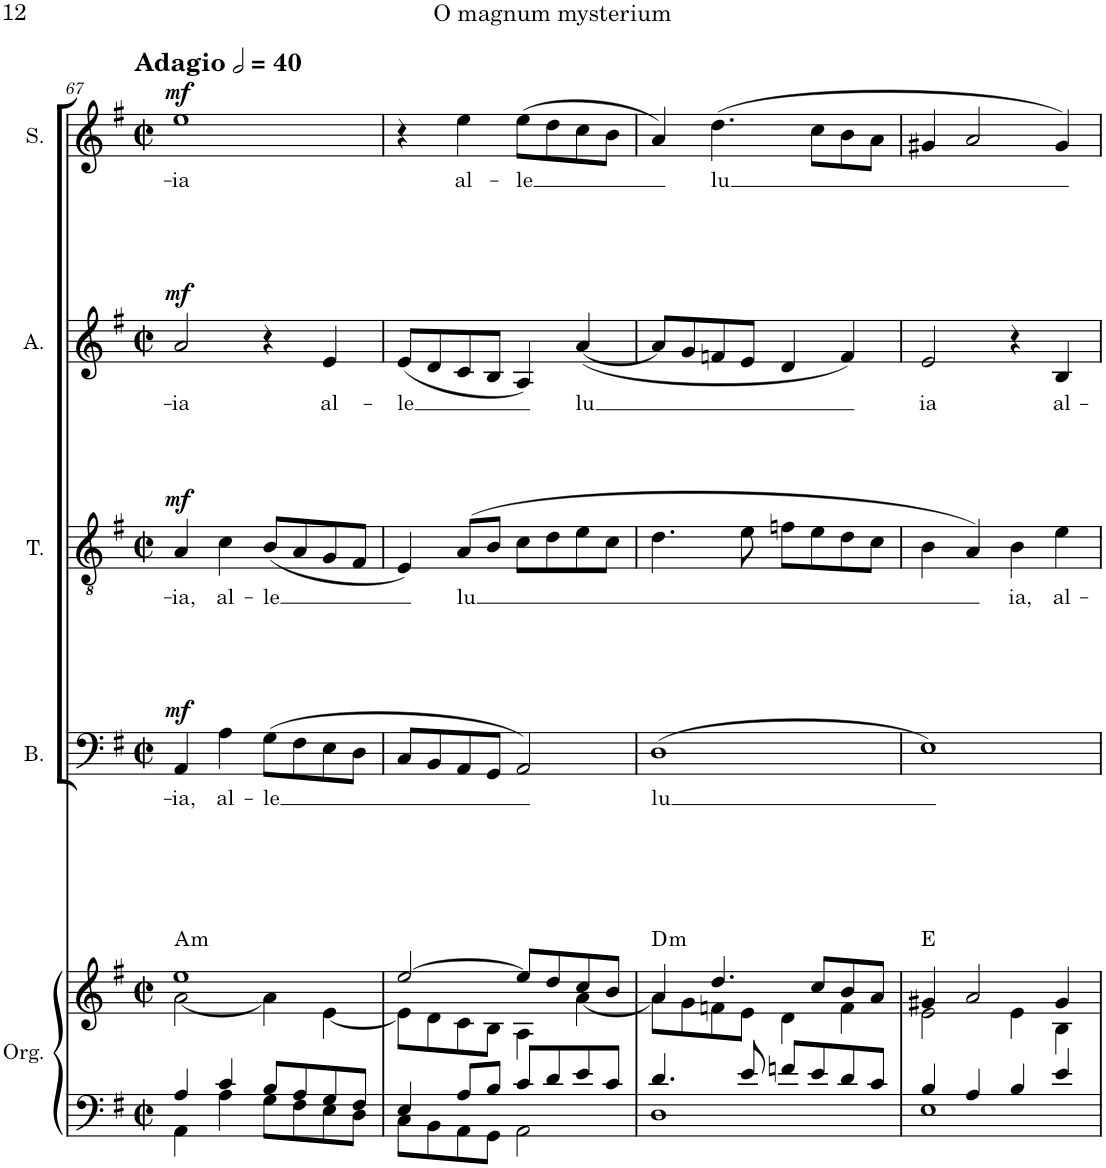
**kern	**kern	**harte	**kern	**text	**dynam	**kern	**text	**dynam	**kern	**text	**dynam	**kern	**text	**dynam
*part5	*part5	*part5	*part4	*part4	*part4	*part3	*part3	*part3	*part2	*part2	*part2	*part1	*part1	*part1
*staff6	*staff5	*	*staff4	*staff4	*staff4	*staff3	*staff3	*staff3	*staff2	*staff2	*staff2	*staff1	*staff1	*staff1
*I"Órgano	*	*	*I"Bajo	*	*	*I"Tenor	*	*	*I"Alto	*	*	*I"Soprano	*	*
*	*	*	*I'B.	*	*	*I'T.	*	*	*I'A.	*	*	*I'S.	*	*
!!LO:PB:g=z
*clefF4	*clefG2	*	*clefF4	*	*	*clefGv2	*	*	*clefG2	*	*	*clefG2	*	*
*k[f#]	*k[f#]	*	*k[f#]	*	*	*k[f#]	*	*	*k[f#]	*	*	*k[f#]	*	*
*M2/2	*M2/2	*	*M2/2	*	*	*M2/2	*	*	*M2/2	*	*	*M2/2	*	*
*met(c|)	*met(c|)	*	*met(c|)	*	*	*met(c|)	*	*	*met(c|)	*	*	*met(c|)	*	*
*MM80	*MM80	*	*MM80	*	*	*MM80	*	*	*MM80	*	*	*MM80	*	*
=67	=67	=67	=67	=67	=67	=67	=67	=67	=67	=67	=67	=67	=67	=67
*^	*^	*	*	*	*	*	*	*	*	*	*	*	*	*
!	!	!	!	!	!	!	!	!	!	!	!	!	!	!LO:TX:a:B:t=Adagio	!	!
!	!	!	!	!LO:H:kt=m	!	!LO:LY:b	!LO:DY:a	!	!LO:LY:b	!LO:DY:a	!	!LO:LY:b	!LO:DY:a	!	!LO:LY:b	!LO:DY:a
4A/	4AA\	1ee	[2a\	A:min	4AA/	-ia,	mf	4A/	-ia,	mf	2a/	-ia	mf	1ee	-ia	mf
!	!	!	!	!	!	!LO:LY:b	!	!	!LO:LY:b	!	!	!	!	!	!	!
4c/	4A\	.	.	.	4A\	al-	.	4c\	al-	.	.	.	.	.	.	.
!	!	!	!	!	!	!LO:LY:b	!	!	!LO:LY:b	!	!	!	!	!	!	!
8B/L	8G\L	.	4a\]	.	(8G\L	-le	.	(8B/L	-le	.	4r	.	.	.	.	.
8A/	8F#\	.	.	.	8F#\	.	.	8A/	.	.	.	.	.	.	.	.
!	!	!	!	!	!	!	!	!	!	!	!	!LO:LY:b	!	!	!	!
8G/	8E\	.	[4e\	.	8E\	.	.	8G/	.	.	4e/	al-	.	.	.	.
8F#/J	8D\J	.	.	.	8D\J	.	.	8F#/J	.	.	.	.	.	.	.	.
=68	=68	=68	=68	=68	=68	=68	=68	=68	=68	=68	=68	=68	=68	=68	=68	=68
!	!	!	!	!	!	!	!	!	!	!	!	!LO:LY:b	!	!	!	!
4E/	8C\L	[2ee/	8e\L]	.	8C/L	.	.	4E/)	.	.	(8e/L	-le	.	4r	.	.
.	8BB\	.	8d\	.	8BB/	.	.	.	.	.	8d/	.	.	.	.	.
!	!	!	!	!	!	!	!	!	!LO:LY:b	!	!	!	!	!	!LO:LY:b	!
8A/L	8AA\	.	8c\	.	8AA/	.	.	(8A/L	lu	.	8c/	.	.	4ee\	al-	.
8B/J	8GG\J	.	8B\J	.	8GG/J	.	.	8B/J	.	.	8B/J	.	.	.	.	.
!	!	!	!	!	!	!	!	!	!	!	!	!	!	!	!LO:LY:b	!
8c/L	2AA\	8ee/L]	4A\	.	2AA/)	.	.	8c\L	.	.	4A/)	.	.	(8ee\L	-le	.
8d/	.	8dd/	.	.	.	.	.	8d\	.	.	.	.	.	8dd\	.	.
!	!	!	!	!	!	!	!	!	!	!	!	!LO:LY:b	!	!	!	!
8e/	.	8cc/	[4a\	.	.	.	.	8e\	.	.	([4a/	lu	.	8cc\	.	.
8c/J	.	8b/J	.	.	.	.	.	8c\J	.	.	.	.	.	8b\J	.	.
=69	=69	=69	=69	=69	=69	=69	=69	=69	=69	=69	=69	=69	=69	=69	=69	=69
!	!	!	!	!LO:H:kt=m	!	!LO:LY:b	!	!	!	!	!	!	!	!	!	!
4.d/	1D	4a/	8a\L]	D:min	(1D	lu	.	4.d\	.	.	8a/L]	.	.	4a/)	.	.
.	.	.	8g\	.	.	.	.	.	.	.	8g/	.	.	.	.	.
!	!	!	!	!	!	!	!	!	!	!	!	!	!	!	!LO:LY:b	!
.	.	4.dd/	8fn\	.	.	.	.	.	.	.	8fn/	.	.	(4.dd\	lu	.
8e/	.	.	8e\J	.	.	.	.	8e\	.	.	8e/J	.	.	.	.	.
8fn/L	.	.	4d\	.	.	.	.	8fn\L	.	.	4d/	.	.	.	.	.
8e/	.	8cc/L	.	.	.	.	.	8e\	.	.	.	.	.	8cc\L	.	.
8d/	.	8b/	4f\	.	.	.	.	8d\	.	.	4f/)	.	.	8b\	.	.
8c/J	.	8a/J	.	.	.	.	.	8c\J	.	.	.	.	.	8a\J	.	.
=70	=70	=70	=70	=70	=70	=70	=70	=70	=70	=70	=70	=70	=70	=70	=70	=70
!	!	!	!	!	!	!	!	!	!	!	!	!LO:LY:b	!	!	!	!
4B/	1E	4g#X/	2e\	E:maj	1E)	.	.	4B\	.	.	2e/	ia	.	4g#X/	.	.
4A/	.	2a/	.	.	.	.	.	4A/)	.	.	.	.	.	2a/	.	.
!	!	!	!	!	!	!	!	!	!LO:LY:b	!	!	!	!	!	!	!
4B/	.	.	4e\	.	.	.	.	4B\	ia,	.	4r	.	.	.	.	.
!	!	!	!	!	!	!	!	!	!LO:LY:b	!	!	!LO:LY:b	!	!	!	!
4e/	.	4g#/	4B\	.	.	.	.	4e\	al-	.	4B/	al-	.	4g#/)	.	.
*v	*v	*	*	*	*	*	*	*	*	*	*	*	*	*	*	*
*	*v	*v	*	*	*	*	*	*	*	*	*	*	*	*	*
=	=	=	=	=	=	=	=	=	=	=	=	=	=	=
*-	*-	*-	*-	*-	*-	*-	*-	*-	*-	*-	*-	*-	*-	*-
